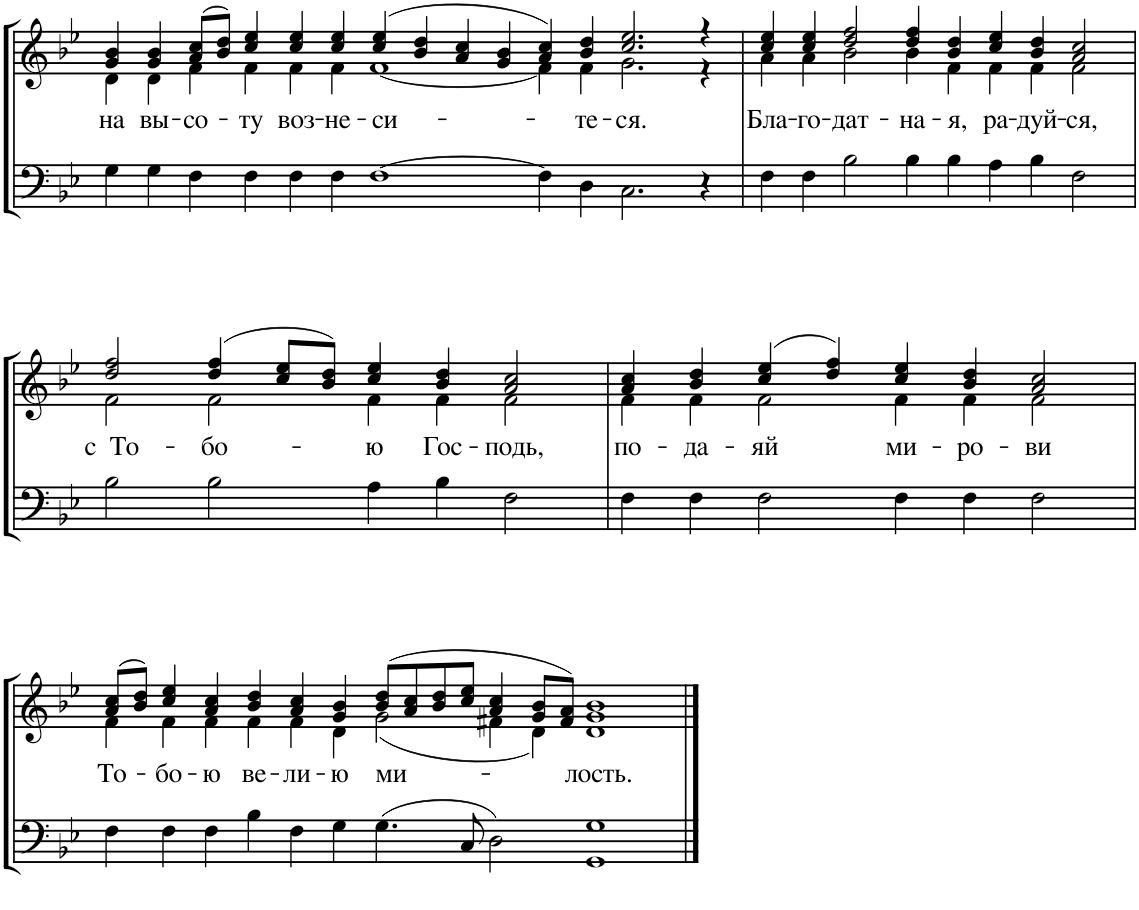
**kern	**kern	**text
*part1	*part1	*part1
*staff2	*staff1	*staff1
*I"Piano	*	*
*I'Pno.	*	*
!!LO:PB:g=z
*clefF4	*clefG2	*
*k[b-e-]	*k[b-e-]	*
*M63/4	*M63/4	*
=9	=9	=9
*	*^	*
!	!	!	!LO:LY:b
4G\	4g/ 4b-/	4d\	на
!	!	!	!LO:LY:b
4G\	4g/ 4b-/	4d\	вы-
!	!	!	!LO:LY:b
4F\	(8a/ 8cc/L	4f\	-со-
.	8b-/ 8dd/J)	.	.
!	!	!	!LO:LY:b
4F\	4cc/ 4ee-/	4f\	-ту
!	!	!	!LO:LY:b
4F\	4cc/ 4ee-/	4f\	воз-
!	!	!	!LO:LY:b
4F\	4cc/ 4ee-/	4f\	-не-
!	!	!	!LO:LY:b
[1F	(4cc/ 4ee-/	[1f	-си-
.	4b-/ 4dd/	.	.
.	4a/ 4cc/	.	.
.	4g/ 4b-/	.	.
4F\]	4a/ 4cc/)	4f\]	.
!	!	!	!LO:LY:b
4D\	4b-/ 4dd/	4f\	-те-
!	!	!	!LO:LY:b
2.C\	2.cc/ 2.ee-/	2.g\	-ся.
4r	4r	4r	.
=10	=10	=10	=10
!	!	!	!LO:LY:b
4F\	4cc/ 4ee-/	4a\	Бла-
!	!	!	!LO:LY:b
4F\	4cc/ 4ee-/	4a\	-го-
!	!	!	!LO:LY:b
2B-\	2dd/ 2ff/	2b-\	-дат-
!	!	!	!LO:LY:b
4B-\	4dd/ 4ff/	4b-\	-на-
!	!	!	!LO:LY:b
4B-\	4b-/ 4dd/	4f\	-я,
!	!	!	!LO:LY:b
4A\	4cc/ 4ee-/	4f\	ра-
!	!	!	!LO:LY:b
4B-\	4b-/ 4dd/	4f\	-дуй-
!	!	!	!LO:LY:b
2F\	2a/ 2cc/	2f\	-ся,
!!LO:LB:g=z	!!
=11	=11	=11	=11
!	!	!	!LO:LY:b
2B-\	2dd/ 2ff/	2f\	с То-
!	!	!	!LO:LY:b
2B-\	(4dd/ 4ff/	2f\	-бо-
.	8cc/ 8ee-/L	.	.
.	8b-/ 8dd/J)	.	.
!	!	!	!LO:LY:b
4A\	4cc/ 4ee-/	4f\	-ю
!	!	!	!LO:LY:b
4B-\	4b-/ 4dd/	4f\	Гос-
!	!	!	!LO:LY:b
2F\	2a/ 2cc/	2f\	-подь,
=12	=12	=12	=12
!	!	!	!LO:LY:b
4F\	4a/ 4cc/	4f\	по-
!	!	!	!LO:LY:b
4F\	4b-/ 4dd/	4f\	-да-
!	!	!	!LO:LY:b
2F\	(4cc/ 4ee-/	2f\	-яй
.	4dd/ 4ff/)	.	.
!	!	!	!LO:LY:b
4F\	4cc/ 4ee-/	4f\	ми-
!	!	!	!LO:LY:b
4F\	4b-/ 4dd/	4f\	-ро-
!	!	!	!LO:LY:b
2F\	2a/ 2cc/	2f\	-ви
!!LO:LB:g=z	!!
=13	=13	=13	=13
!	!	!	!LO:LY:b
4F\	(8a/ 8cc/L	4f\	То-
.	8b-/ 8dd/J)	.	.
!	!	!	!LO:LY:b
4F\	4cc/ 4ee-/	4f\	-бо-
!	!	!	!LO:LY:b
4F\	4a/ 4cc/	4f\	-ю
!	!	!	!LO:LY:b
4B-\	4b-/ 4dd/	4f\	ве-
!	!	!	!LO:LY:b
4F\	4a/ 4cc/	4f\	-ли-
!	!	!	!LO:LY:b
4G\	4g/ 4b-/	4d\	-ю
!	!	!	!LO:LY:b
4.G\	(8b-/ 8dd/L	(2g\	ми-
.	8a/ 8cc/	.	.
.	8b-/ 8dd/	.	.
8C/	8cc/ 8ee-/J	.	.
2D\	4a/ 4cc/	4f#X\	.
.	8g/ 8b-/L	4d\)	.
.	8f#/ 8a/J)	.	.
!	!	!	!LO:LY:b
1GG 1G	1g 1b-	1d	-лость.
*	*v	*v	*
==	==	==
*-	*-	*-
